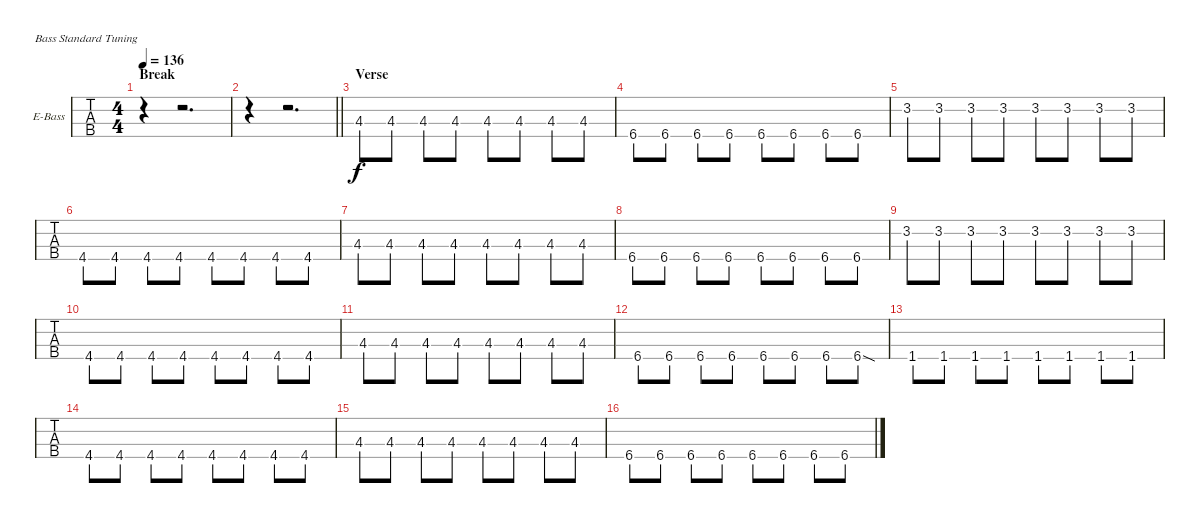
\bracketExtendMode groupsimilarinstruments
\firstSystemTrackNameOrientation horizontal
\otherSystemsTrackNameOrientation horizontal
\track ("Nikolai" "E-Bass") {instrument electricbassfinger}
\staff {tabs}
\tuning (G2 D2 A1 E1)
\ts (4 4)
\section ("" "Break")
\tempo 136
\clef f4
\ks ab
r.4{dy f} r.2{d} |
\barLineRight lightlight
r.4 r.2{d} |
\section ("" "Verse")
4.3.8 4.3.8 4.3.8 4.3.8 4.3.8 4.3.8 4.3.8 4.3.8 |
6.4.8 6.4.8 6.4.8 6.4.8 6.4.8 6.4.8 6.4.8 6.4.8 |
3.2.8 3.2.8 3.2.8 3.2.8 3.2.8 3.2.8 3.2.8 3.2.8 |
4.4.8 4.4.8 4.4.8 4.4.8 4.4.8 4.4.8 4.4.8 4.4.8 |
4.3.8 4.3.8 4.3.8 4.3.8 4.3.8 4.3.8 4.3.8 4.3.8 |
6.4.8 6.4.8 6.4.8 6.4.8 6.4.8 6.4.8 6.4.8 6.4.8 |
3.2.8 3.2.8 3.2.8 3.2.8 3.2.8 3.2.8 3.2.8 3.2.8 |
4.4.8 4.4.8 4.4.8 4.4.8 4.4.8 4.4.8 4.4.8 4.4.8 |
4.3.8 4.3.8 4.3.8 4.3.8 4.3.8 4.3.8 4.3.8 4.3.8 |
6.4.8 6.4.8 6.4.8 6.4.8 6.4.8 6.4.8 6.4.8 6.4{sod}.8 |
1.4.8 1.4.8 1.4.8 1.4.8 1.4.8 1.4.8 1.4.8 1.4.8 |
4.4.8 4.4.8 4.4.8 4.4.8 4.4.8 4.4.8 4.4.8 4.4.8 |
4.3.8 4.3.8 4.3.8 4.3.8 4.3.8 4.3.8 4.3.8 4.3.8 |
6.4.8 6.4.8 6.4.8 6.4.8 6.4.8 6.4.8 6.4.8 6.4.8
